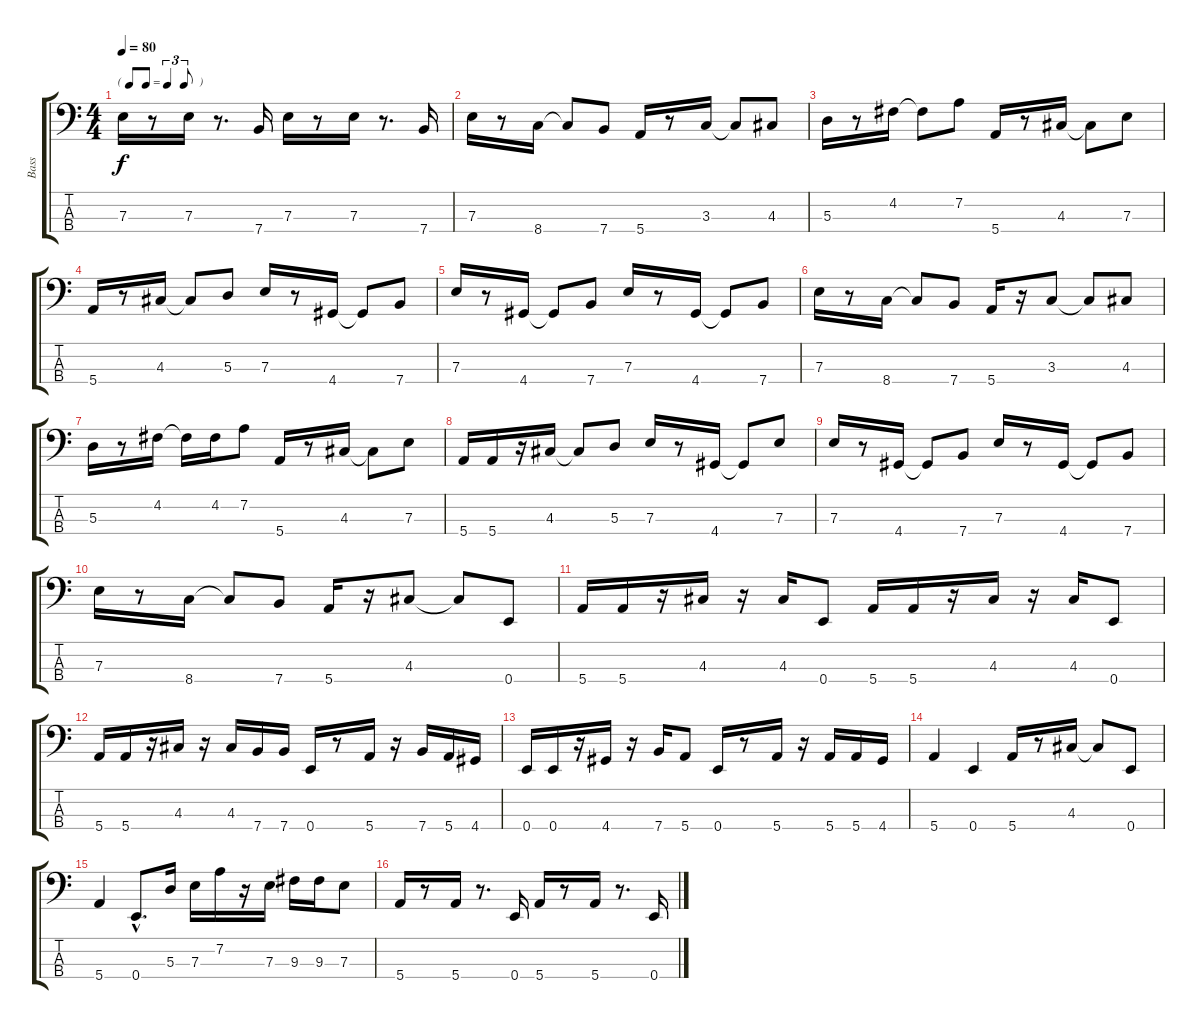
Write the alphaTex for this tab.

\track ("Bass" "Bass") {instrument electricbasspick}
\staff {score tabs}
\tuning (G2 D2 A1 E1) {hide}
\ts (4 4)
\tf triplet8th
\tempo 80
\clef f4
\ks c
7.3.16{dy f} r.8 7.3.16 r.8{d} 7.4.16 7.3.16 r.8 7.3.16 r.8{d} 7.4.16 |
7.3.16 r.8 8.4.16 8.4{t}.8 7.4.8 5.4.16 r.8 3.3.16 3.3{t}.8 4.3.8 |
5.3.16 r.8 4.2.16 4.2{t}.8 7.2.8 5.4.16 r.8 4.3.16 4.3{t}.8 7.3.8 |
5.4.16 r.8 4.3.16 4.3{t}.8 5.3.8 7.3.16 r.8 4.4.16 4.4{t}.8 7.4.8 |
7.3.16 r.8 4.4.16 4.4{t}.8 7.4.8 7.3.16 r.8 4.4.16 4.4{t}.8 7.4.8 |
7.3.16 r.8 8.4.16 8.4{t}.8 7.4.8 5.4.16 r.16 3.3.8 3.3{t}.8 4.3.8 |
5.3.16 r.8 4.2.16 4.2{t}.16 4.2.16 7.2.8 5.4.16 r.8 4.3.16 4.3{t}.8 7.3.8 |
5.4.16 5.4.16 r.16 4.3.16 4.3{t}.8 5.3.8 7.3.16 r.8 4.4.16 4.4{t}.8 7.3.8 |
7.3.16 r.8 4.4.16 4.4{t}.8 7.4.8 7.3.16 r.8 4.4.16 4.4{t}.8 7.4.8 |
7.3.16 r.8 8.4.16 8.4{t}.8 7.4.8 5.4.16 r.16 4.3.8 4.3{t}.8 0.4.8 |
5.4.16 5.4.16 r.16 4.3.16 r.16 4.3.16 0.4.8 5.4.16 5.4.16 r.16 4.3.16 r.16 4.3.16 0.4.8 |
5.4.16 5.4.16 r.16 4.3.16 r.16 4.3.16 7.4.16 7.4.16 0.4.16 r.8 5.4.16 r.16 7.4.16 5.4.16 4.4.16 |
0.4.16 0.4.16 r.16 4.4.16 r.16 7.4.16 5.4.8 0.4.16 r.8 5.4.16 r.16 5.4.16 5.4.16 4.4.16 |
5.4.4 0.4.4 5.4.16 r.8 4.3.16 4.3{t}.8 0.4.8 |
5.4.4 0.4{hac}.8{d} 5.3.16 7.3.16 7.2.16 r.16 7.3.16 9.3.16 9.3.16 7.3.8 |
5.4.16 r.8 5.4.16 r.8{d} 0.4.16 5.4.16 r.8 5.4.16 r.8{d} 0.4.16
